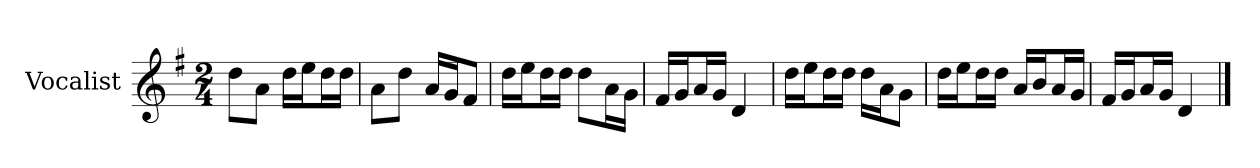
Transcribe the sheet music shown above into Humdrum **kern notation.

**kern
*part1
*staff1
*I"Vocalist
*k[f#]
*G:
*M2/4
=
8ddL
8aJ
16ddLL
16eeJ
16ddL
16ddJJ
=1
8aL
8ddJ
16aLL
16gJ
8f#J
=2
16ddLL
16eeJ
16ddL
16ddJJ
8ddL
16aL
16gJJ
=3
16f#LL
16gJ
16aL
16gJJ
4d
=4
16ddLL
16eeJ
16ddL
16ddJJ
16ddLL
16aJ
8gJ
=5
16ddLL
16eeJ
16ddL
16ddJJ
16aLL
16bJ
16aL
16gJJ
=6
16f#LL
16gJ
16aL
16gJJ
4d
==
*-
